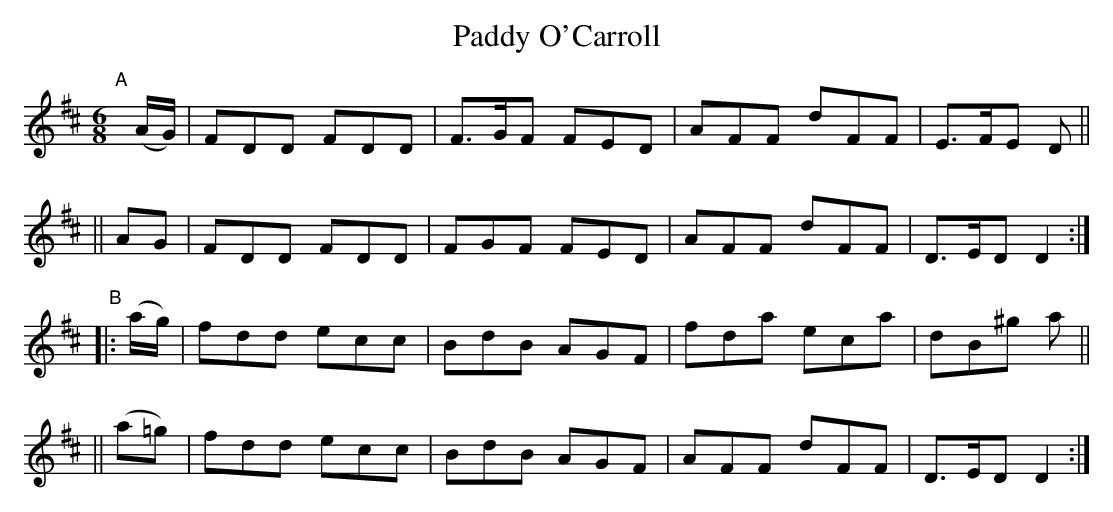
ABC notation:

X:1
T: Paddy O'Carroll
M: 6/8
L: 1/8
K: D
"^A"[|]\
(A/G/) | FDD FDD | F>GF FED | AFF dFF | E>FE D ||
|| AG  | FDD FDD | FGF  FED | AFF dFF | D>ED D2 :|
"^B"\
|: (a/g/)| fdd ecc | BdB AGF | fda eca | dB^g a ||
|| (a=g) | fdd ecc | BdB AGF | AFF dFF | D>ED D2 :|
